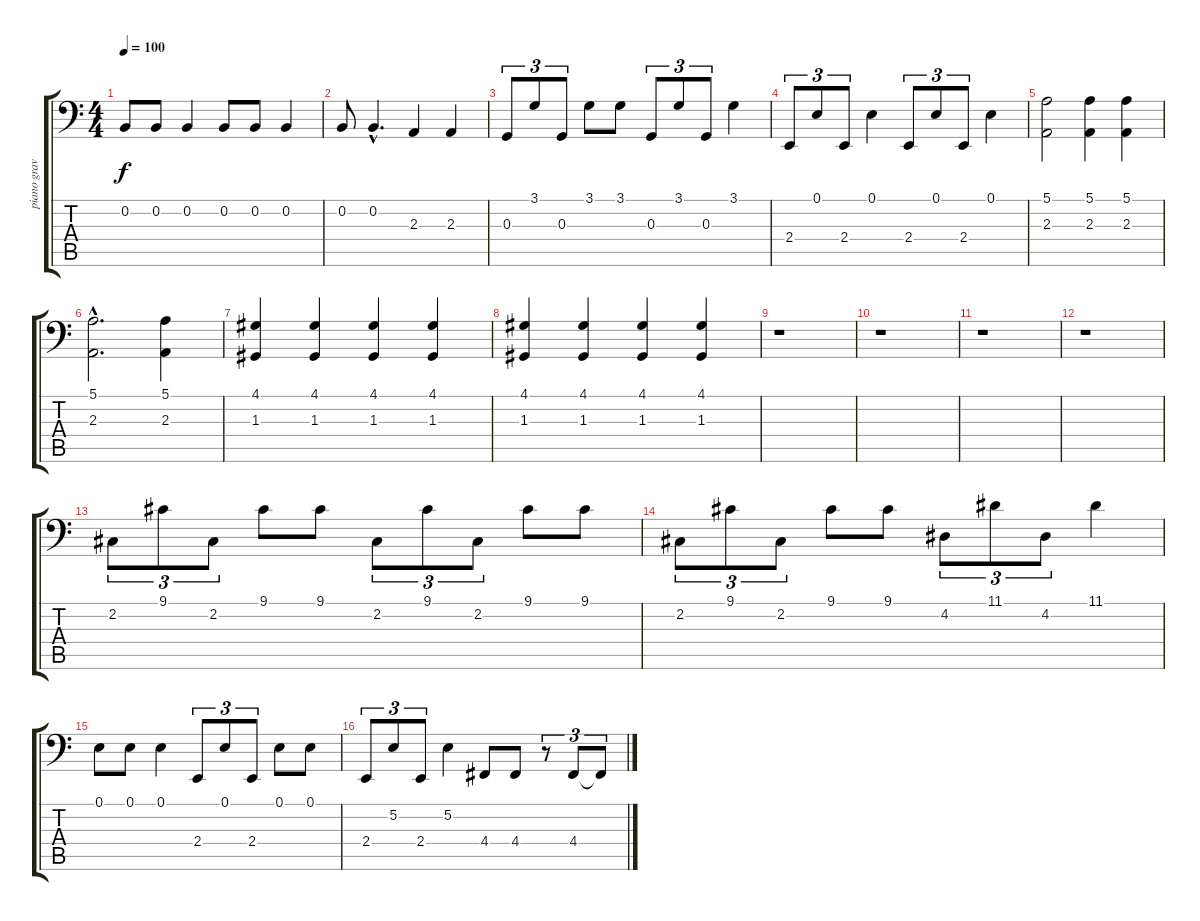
\track ("piano grave" "piano grav") {instrument acousticgrandpiano}
\staff {score tabs}
\tuning (E3 B2 G2 D2 A1 E1) {hide}
\ts (4 4)
\tempo 100
\clef f4
\ks c
0.2.8{dy f} 0.2.8 0.2.4 0.2.8 0.2.8 0.2.4 |
0.2.8 0.2{hac}.4{d} 2.3.4 2.3.4 |
0.3.8{tu (3 2)} 3.1.8{tu (3 2)} 0.3.8{tu (3 2)} 3.1.8 3.1.8 0.3.8{tu (3 2)} 3.1.8{tu (3 2)} 0.3.8{tu (3 2)} 3.1.4 |
2.4.8{tu (3 2)} 0.1.8{tu (3 2)} 2.4.8{tu (3 2)} 0.1.4 2.4.8{tu (3 2)} 0.1.8{tu (3 2)} 2.4.8{tu (3 2)} 0.1.4 |
(5.1 2.3).2 (5.1 2.3).4 (5.1 2.3).4 |
(5.1{hac} 2.3{hac}).2{d} (5.1 2.3).4 |
(4.1 1.3).4 (4.1 1.3).4 (4.1 1.3).4 (4.1 1.3).4 |
(4.1 1.3).4 (4.1 1.3).4 (4.1 1.3).4 (4.1 1.3).4 |
r.1 |
r.1 |
r.1 |
r.1 |
2.2.8{tu (3 2)} 9.1.8{tu (3 2)} 2.2.8{tu (3 2)} 9.1.8 9.1.8 2.2.8{tu (3 2)} 9.1.8{tu (3 2)} 2.2.8{tu (3 2)} 9.1.8 9.1.8 |
2.2.8{tu (3 2)} 9.1.8{tu (3 2)} 2.2.8{tu (3 2)} 9.1.8 9.1.8 4.2.8{tu (3 2)} 11.1.8{tu (3 2)} 4.2.8{tu (3 2)} 11.1.4 |
0.1.8 0.1.8 0.1.4 2.4.8{tu (3 2)} 0.1.8{tu (3 2)} 2.4.8{tu (3 2)} 0.1.8 0.1.8 |
2.4.8{tu (3 2)} 5.2.8{tu (3 2)} 2.4.8{tu (3 2)} 5.2.4 4.4.8 4.4.8 r.8{tu (3 2)} 4.4.8{tu (3 2)} 4.4{t}.8{tu (3 2)}
